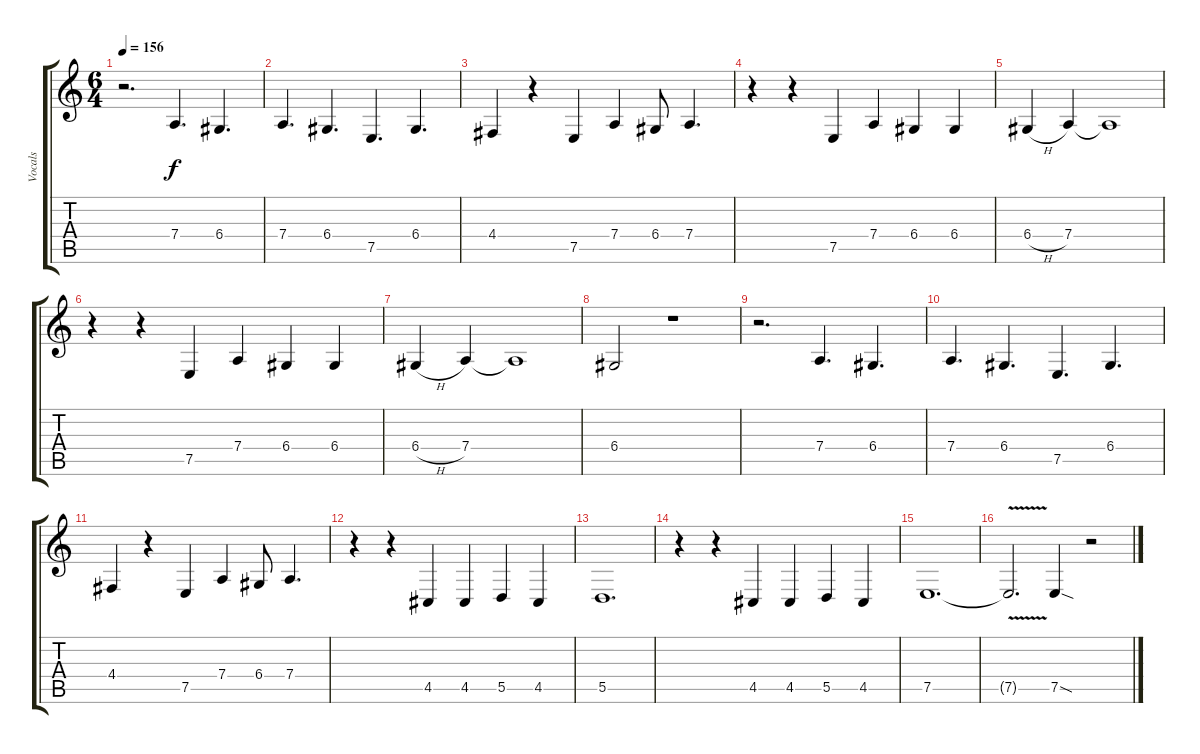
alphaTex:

\track ("Vocals" "Vocals") {instrument sopranosax}
\staff {score tabs}
\tuning (E4 B3 G3 D3 A2 E2) {hide}
\ts (6 4)
\tempo 156
\clef g2
\ks c
r.2{d dy f} 7.4.4{d} 6.4.4{d} |
7.4.4{d} 6.4.4{d} 7.5.4{d} 6.4.4{d} |
4.4.4 r.4 7.5.4 7.4.4 6.4.8 7.4.4{d} |
r.4 r.4 7.5.4 7.4.4 6.4.4 6.4.4 |
6.4{h}.4 7.4.4 7.4{t}.1 |
r.4 r.4 7.5.4 7.4.4 6.4.4 6.4.4 |
6.4{h}.4 7.4.4 7.4{t}.1 |
6.4.2 r.1 |
r.2{d} 7.4.4{d} 6.4.4{d} |
7.4.4{d} 6.4.4{d} 7.5.4{d} 6.4.4{d} |
4.4.4 r.4 7.5.4 7.4.4 6.4.8 7.4.4{d} |
r.4 r.4 4.5.4 4.5.4 5.5.4 4.5.4 |
5.5.1{d} |
r.4 r.4 4.5.4 4.5.4 5.5.4 4.5.4 |
7.5.1{d} |
7.5{v t}.2{d} 7.5{sod}.4 r.2
